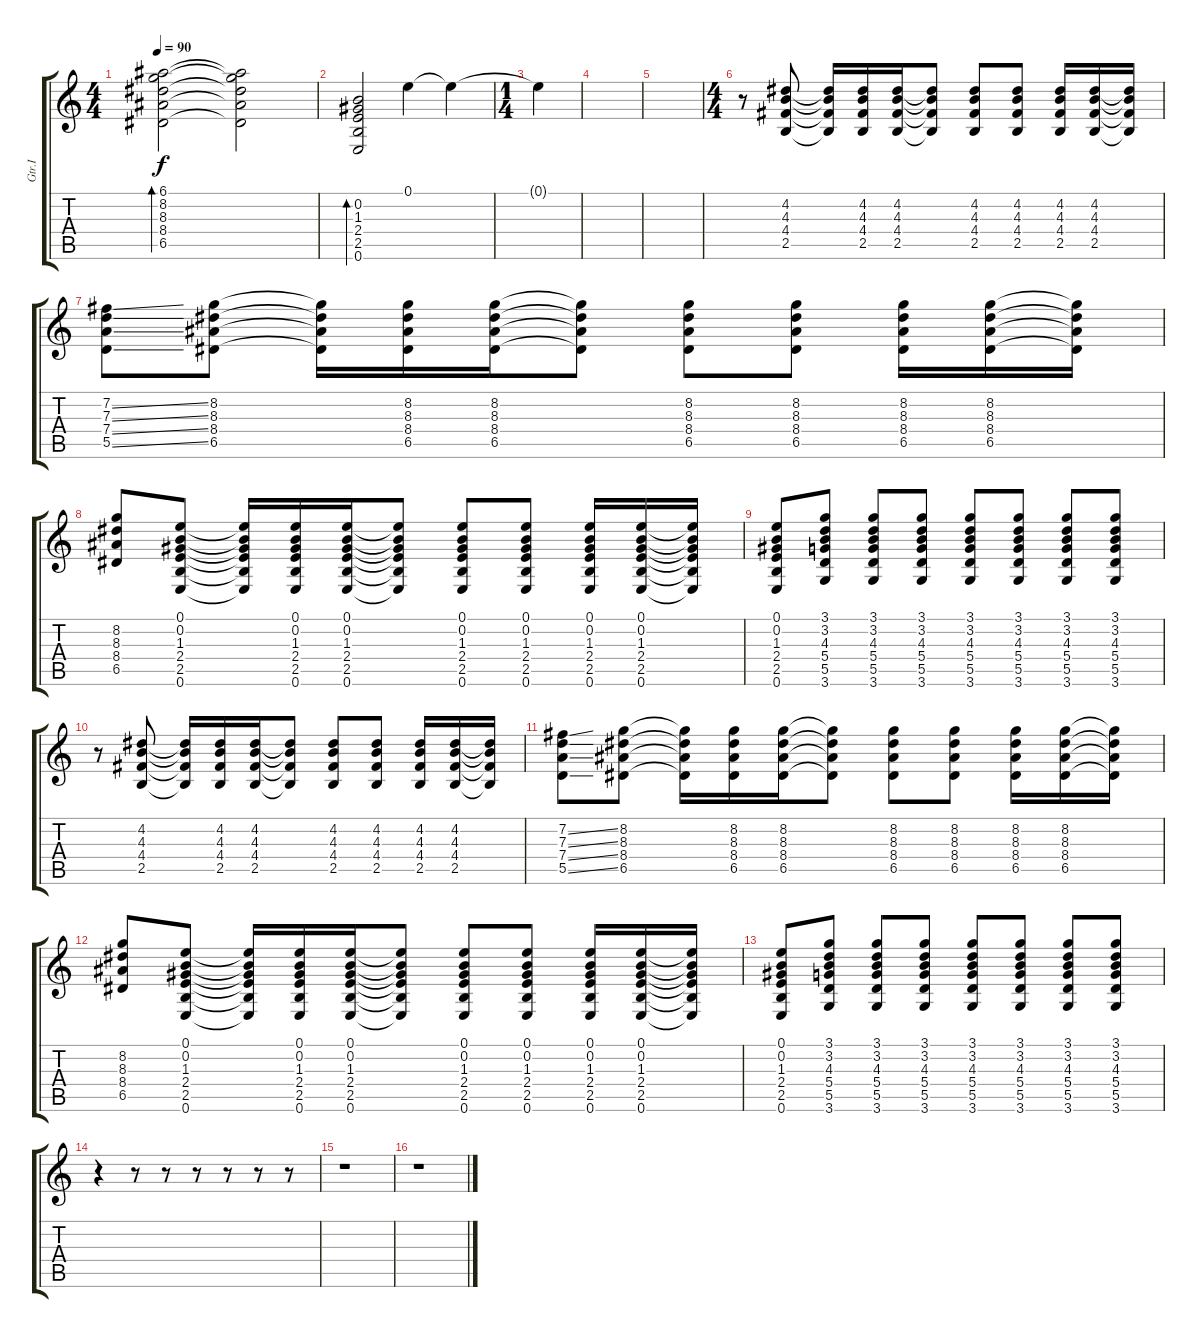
\track ("Gtr.I" "Gtr.I") {instrument electricguitarjazz}
\staff {score tabs}
\tuning (E4 B3 G3 D3 A2 E2) {hide}
\ts (4 4)
\tempo 90
\clef g2
\ks c
(6.1 8.2 8.3 8.4 6.5).2{bd 240 dy f} (6.1{t} 8.2{t} 8.3{t} 8.4{t} 6.5{t}).2 |
(0.2 1.3 2.4 2.5 0.6).2{bd 240} 0.1.4 0.1{t}.4 |
\ts (1 4)
0.1{t}.4 |
|
|
\ts (4 4)
r.8{instrument distortionguitar} (4.2 4.3 4.4 2.5).8 (4.2{t} 4.3{t} 4.4{t} 2.5{t}).16 (4.2 4.3 4.4 2.5).16 (4.2 4.3 4.4 2.5).16 (4.2{t} 4.3{t} 4.4{t} 2.5{t}).8 (4.2 4.3 4.4 2.5).8 (4.2 4.3 4.4 2.5).8 (4.2 4.3 4.4 2.5).16 (4.2 4.3 4.4 2.5).16 (4.2{t} 4.3{t} 4.4{t} 2.5{t}).16 |
(7.2{ss} 7.3{ss} 7.4{ss} 5.5{ss}).8 (8.2 8.3 8.4 6.5).8 (8.2{t} 8.3{t} 8.4{t} 6.5{t}).16 (8.2 8.3 8.4 6.5).16 (8.2 8.3 8.4 6.5).16 (8.2{t} 8.3{t} 8.4{t} 6.5{t}).8 (8.2 8.3 8.4 6.5).8 (8.2 8.3 8.4 6.5).8 (8.2 8.3 8.4 6.5).16 (8.2 8.3 8.4 6.5).16 (8.2{t} 8.3{t} 8.4{t} 6.5{t}).16 |
(8.2 8.3 8.4 6.5).8{instrument distortionguitar} (0.1 0.2 1.3 2.4 2.5 0.6).8 (0.1{t} 0.2{t} 1.3{t} 2.4{t} 2.5{t} 0.6{t}).16 (0.1 0.2 1.3 2.4 2.5 0.6).16 (0.1 0.2 1.3 2.4 2.5 0.6).16 (0.1{t} 0.2{t} 1.3{t} 2.4{t} 2.5{t} 0.6{t}).8 (0.1 0.2 1.3 2.4 2.5 0.6).8 (0.1 0.2 1.3 2.4 2.5 0.6).8 (0.1 0.2 1.3 2.4 2.5 0.6).16 (0.1 0.2 1.3 2.4 2.5 0.6).16 (0.1{t} 0.2{t} 1.3{t} 2.4{t} 2.5{t} 0.6{t}).16 |
(0.1 0.2 1.3 2.4 2.5 0.6).8 (3.1 3.2 4.3 5.4 5.5 3.6).8 (3.1 3.2 4.3 5.4 5.5 3.6).8 (3.1 3.2 4.3 5.4 5.5 3.6).8 (3.1 3.2 4.3 5.4 5.5 3.6).8 (3.1 3.2 4.3 5.4 5.5 3.6).8 (3.1 3.2 4.3 5.4 5.5 3.6).8 (3.1 3.2 4.3 5.4 5.5 3.6).8 |
r.8{instrument distortionguitar} (4.2 4.3 4.4 2.5).8 (4.2{t} 4.3{t} 4.4{t} 2.5{t}).16 (4.2 4.3 4.4 2.5).16 (4.2 4.3 4.4 2.5).16 (4.2{t} 4.3{t} 4.4{t} 2.5{t}).8 (4.2 4.3 4.4 2.5).8 (4.2 4.3 4.4 2.5).8 (4.2 4.3 4.4 2.5).16 (4.2 4.3 4.4 2.5).16 (4.2{t} 4.3{t} 4.4{t} 2.5{t}).16 |
(7.2{ss} 7.3{ss} 7.4{ss} 5.5{ss}).8 (8.2 8.3 8.4 6.5).8 (8.2{t} 8.3{t} 8.4{t} 6.5{t}).16 (8.2 8.3 8.4 6.5).16 (8.2 8.3 8.4 6.5).16 (8.2{t} 8.3{t} 8.4{t} 6.5{t}).8 (8.2 8.3 8.4 6.5).8 (8.2 8.3 8.4 6.5).8 (8.2 8.3 8.4 6.5).16 (8.2 8.3 8.4 6.5).16 (8.2{t} 8.3{t} 8.4{t} 6.5{t}).16 |
(8.2 8.3 8.4 6.5).8{instrument distortionguitar} (0.1 0.2 1.3 2.4 2.5 0.6).8 (0.1{t} 0.2{t} 1.3{t} 2.4{t} 2.5{t} 0.6{t}).16 (0.1 0.2 1.3 2.4 2.5 0.6).16 (0.1 0.2 1.3 2.4 2.5 0.6).16 (0.1{t} 0.2{t} 1.3{t} 2.4{t} 2.5{t} 0.6{t}).8 (0.1 0.2 1.3 2.4 2.5 0.6).8 (0.1 0.2 1.3 2.4 2.5 0.6).8 (0.1 0.2 1.3 2.4 2.5 0.6).16 (0.1 0.2 1.3 2.4 2.5 0.6).16 (0.1{t} 0.2{t} 1.3{t} 2.4{t} 2.5{t} 0.6{t}).16 |
(0.1 0.2 1.3 2.4 2.5 0.6).8 (3.1 3.2 4.3 5.4 5.5 3.6).8 (3.1 3.2 4.3 5.4 5.5 3.6).8 (3.1 3.2 4.3 5.4 5.5 3.6).8 (3.1 3.2 4.3 5.4 5.5 3.6).8 (3.1 3.2 4.3 5.4 5.5 3.6).8 (3.1 3.2 4.3 5.4 5.5 3.6).8 (3.1 3.2 4.3 5.4 5.5 3.6).8 |
r.4 r.8 r.8 r.8 r.8 r.8 r.8 |
r.1 |
r.1
